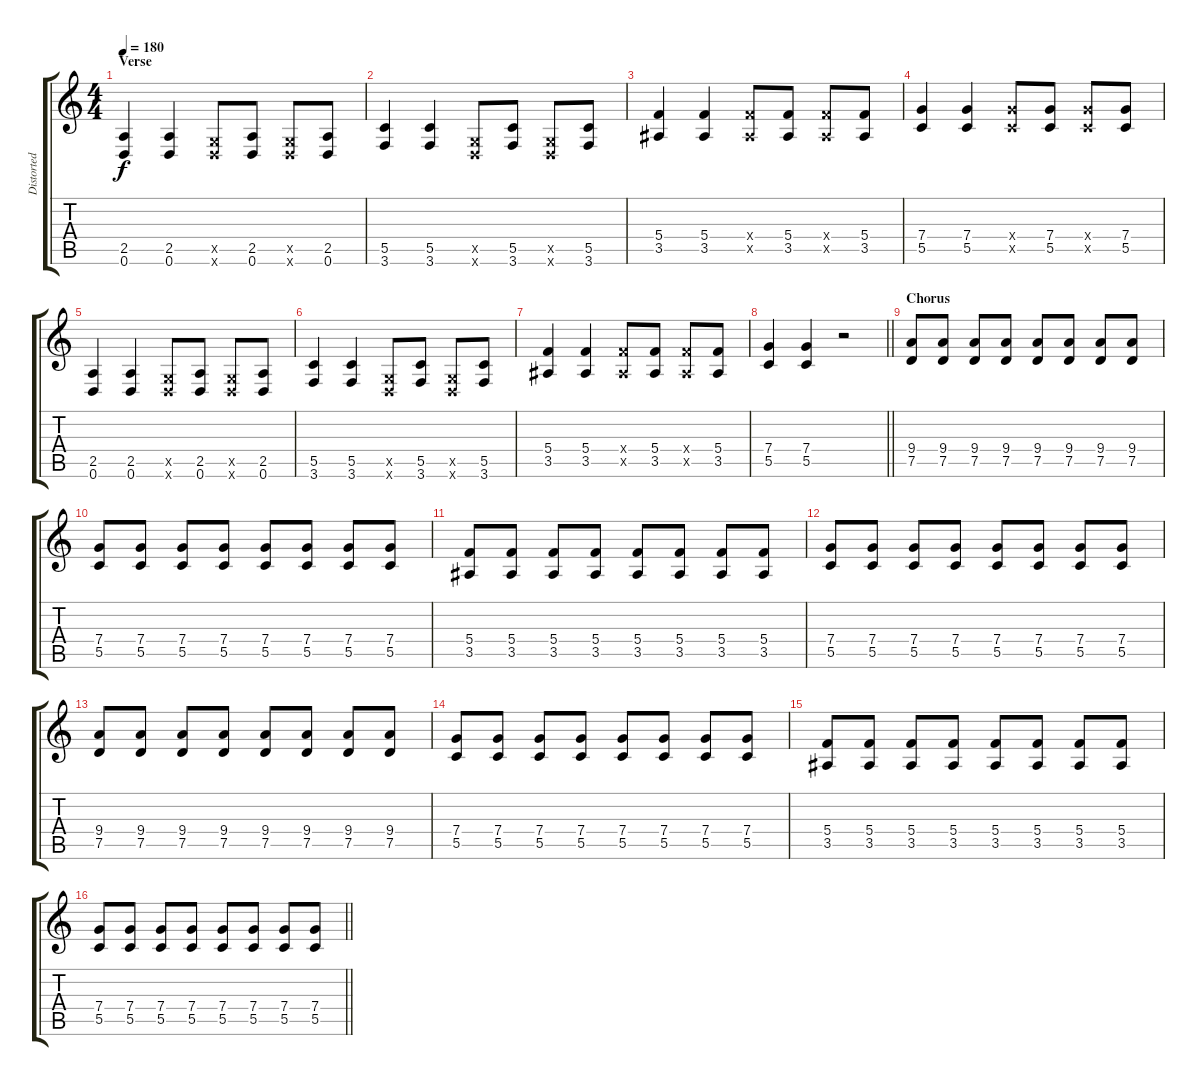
\track ("Distorted II" "Distorted ") {instrument distortionguitar}
\staff {score tabs}
\tuning (D4 A3 F3 C3 G2 D2) {hide}
\ts (4 4)
\section ("" "Verse")
\tempo 180
\clef g2
\ks c
(2.5 0.6).4{dy f} (2.5 0.6).4 (0.5{x} 0.6{x}).8 (2.5 0.6).8 (0.5{x} 0.6{x}).8 (2.5 0.6).8 |
(5.5 3.6).4 (5.5 3.6).4 (0.5{x} 0.6{x}).8 (5.5 3.6).8 (0.5{x} 0.6{x}).8 (5.5 3.6).8 |
(5.4 3.5).4 (5.4 3.5).4 (5.4{x} 3.5{x}).8 (5.4 3.5).8 (5.4{x} 3.5{x}).8 (5.4 3.5).8 |
(7.4 5.5).4 (7.4 5.5).4 (7.4{x} 5.5{x}).8 (7.4 5.5).8 (7.4{x} 5.5{x}).8 (7.4 5.5).8 |
(2.5 0.6).4 (2.5 0.6).4 (0.5{x} 0.6{x}).8 (2.5 0.6).8 (0.5{x} 0.6{x}).8 (2.5 0.6).8 |
(5.5 3.6).4 (5.5 3.6).4 (0.5{x} 0.6{x}).8 (5.5 3.6).8 (0.5{x} 0.6{x}).8 (5.5 3.6).8 |
(5.4 3.5).4 (5.4 3.5).4 (5.4{x} 3.5{x}).8 (5.4 3.5).8 (5.4{x} 3.5{x}).8 (5.4 3.5).8 |
\barLineRight lightlight
(7.4 5.5).4 (7.4 5.5).4 r.2 |
\section ("" "Chorus")
(9.4 7.5).8 (9.4 7.5).8 (9.4 7.5).8 (9.4 7.5).8 (9.4 7.5).8 (9.4 7.5).8 (9.4 7.5).8 (9.4 7.5).8 |
(7.4 5.5).8 (7.4 5.5).8 (7.4 5.5).8 (7.4 5.5).8 (7.4 5.5).8 (7.4 5.5).8 (7.4 5.5).8 (7.4 5.5).8 |
(5.4 3.5).8 (5.4 3.5).8 (5.4 3.5).8 (5.4 3.5).8 (5.4 3.5).8 (5.4 3.5).8 (5.4 3.5).8 (5.4 3.5).8 |
(7.4 5.5).8 (7.4 5.5).8 (7.4 5.5).8 (7.4 5.5).8 (7.4 5.5).8 (7.4 5.5).8 (7.4 5.5).8 (7.4 5.5).8 |
(9.4 7.5).8 (9.4 7.5).8 (9.4 7.5).8 (9.4 7.5).8 (9.4 7.5).8 (9.4 7.5).8 (9.4 7.5).8 (9.4 7.5).8 |
(7.4 5.5).8 (7.4 5.5).8 (7.4 5.5).8 (7.4 5.5).8 (7.4 5.5).8 (7.4 5.5).8 (7.4 5.5).8 (7.4 5.5).8 |
(5.4 3.5).8 (5.4 3.5).8 (5.4 3.5).8 (5.4 3.5).8 (5.4 3.5).8 (5.4 3.5).8 (5.4 3.5).8 (5.4 3.5).8 |
\barLineRight lightlight
(7.4 5.5).8 (7.4 5.5).8 (7.4 5.5).8 (7.4 5.5).8 (7.4 5.5).8 (7.4 5.5).8 (7.4 5.5).8 (7.4 5.5).8
